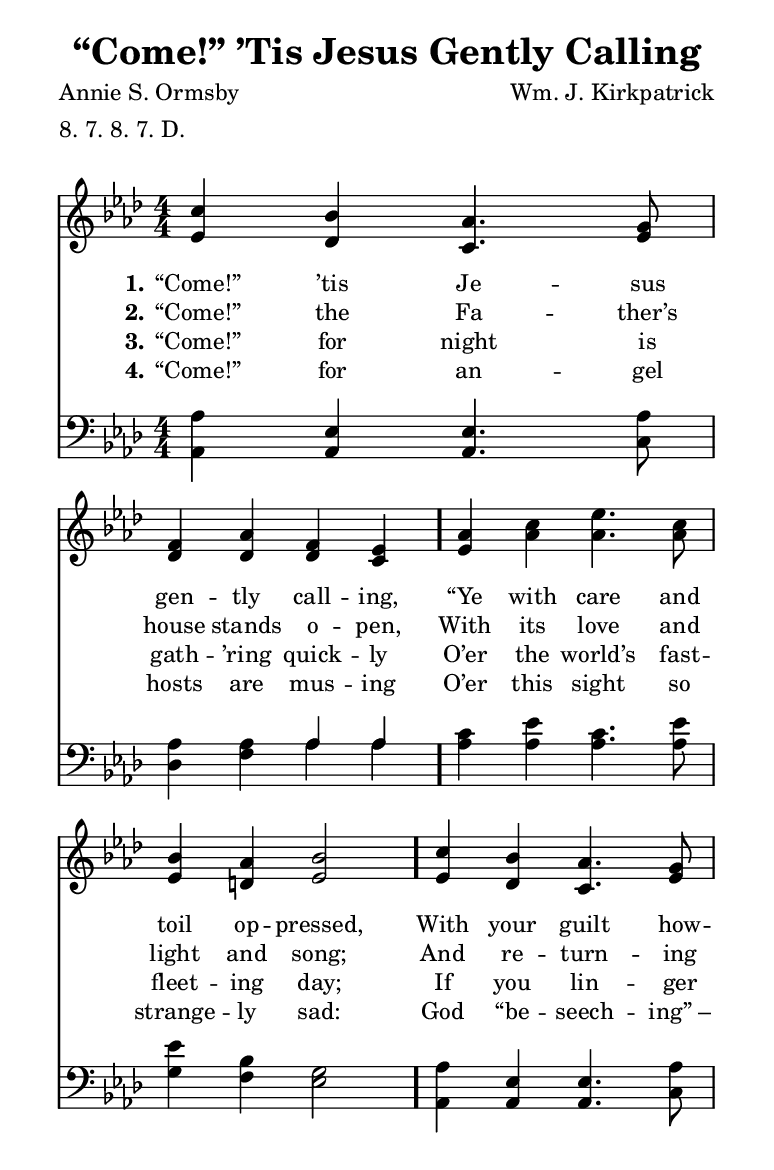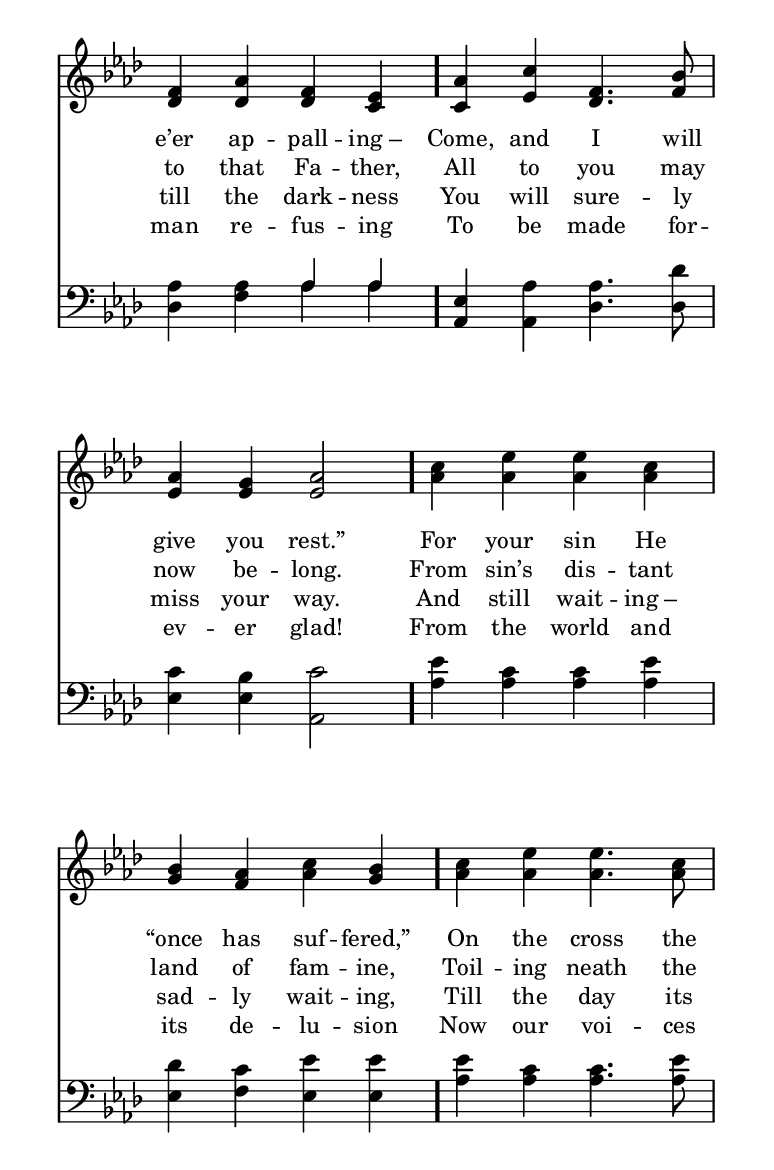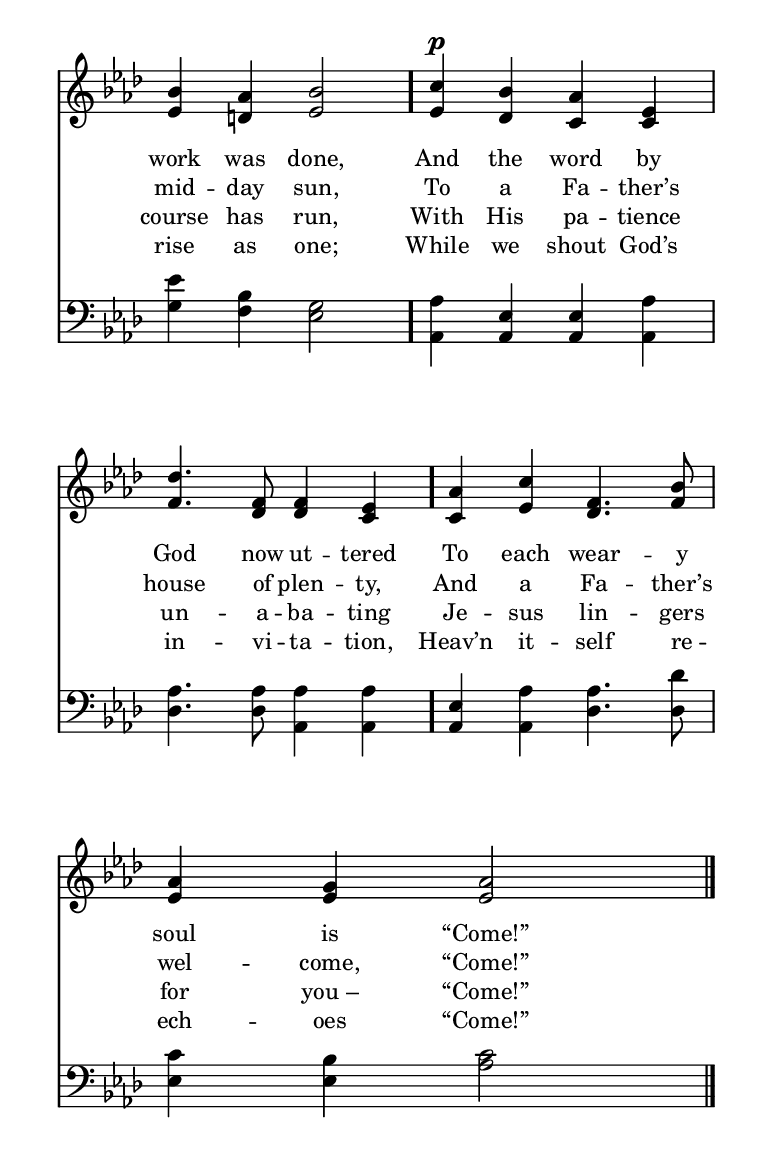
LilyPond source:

\include "common/global.ily"
\paper {
  \include "common/paper.ily"
}

\header{
  %gospel
  hymnnumber = "1"
  title = "“Come!” ’Tis Jesus Gently Calling"
  tunename = "’Tis So Sweet to Trust in Jesus"
  meter = "8. 7. 8. 7. D."
  poet = "Annie S. Ormsby"
  composer = "Wm. J. Kirkpatrick"
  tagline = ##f
}

% for fermata in MIDI
ta = { \tempo 4=90 }
tb = { \tempo 4=45 }

patternAA = { c4 c4 | c4. c8 c4 c4 | c4( c4) } % Line 1 soprano / alto / bass, Line 3 soprano
patternAB = { c4 c4 | c4. c8 c4 c4 | c2 } % Line 1 tenor, Line 2 soprano, Line 3 tenor, Line 4 soprano / alto / tenor
patternAC = { c4 c8[ c8 ] | c4. c8 c4 c4 | c2 } % Refrain line 4 soprano

patternBA = { c4 c4 | c4 c4 c4 c4 | c2 } % Line 2 alto, Line 3 alto / bass, Line 4 bass, Refrain line 1 / 2 tenor / bass, Refrain line 3 tenor, Refrain line 4 bass
patternBB = { c4 c4 | c4 c4 c4 c4 | c4( c4) } % Refrain line 1 / 2 soprano / alto, Refrain line 3 bass
patternBC = { c4. c8 | c4 c4 c4 c4 | c2 } % Refrain line 3 soprano

global = {
  \include "common/overrides.ily"
  \override Staff.TimeSignature.style = #'numbered
  \time 4/4
  \override Score.MetronomeMark.transparent = ##t % hide all fermata changes too
  \ta
  \key aes \major
  \autoBeamOff
}

notesSoprano = {
\global
\relative a' {
  c4 bes aes4. g8 f4 aes f ees     \noBreak | aes4 c ees4. c8 bes4 aes bes2 \eogbreak
  c4 bes aes4. g8 f4 aes f ees     \noBreak | aes4 c f,4. bes8 aes4 g aes2 \eogbreak
  c4 ees ees c bes aes c bes       \noBreak | c ees ees4. c8 bes4 aes bes2 \eogbreak
  % TODO actually make MIDI output soft
	% Used to use c4^\p here but that made only the soprano soft, and putting it
	% in every voice resulted in too many p's.
  c4^\markup { \dynamic p } bes aes ees des'4. f,8 f4 ees \noBreak | aes c f,4. bes8 aes4 g aes2 \eogbreak

\bar "|."
}
}

notesAlto = {
\global
\relative e' {

  ees4 des c4. ees8 des4 des des c \noBreak | ees4 aes aes4. aes8 ees4 d ees2 \eogbreak
  ees4 des c4. ees8 des4 des des c \noBreak | c4 ees des4. f8 ees4 ees ees2 \eogbreak
  aes4 aes aes aes g f aes g       \noBreak | aes aes aes4. aes8 ees4 d ees2 \eogbreak
  ees4 des c c f4. des8 des4 c     \noBreak | c ees des4. f8 ees4 ees ees2 \eogbreak

}
}

notesTenor = {
\global
\relative a {

  aes4 ees ees4. aes8 aes4 aes aes aes \noBreak | c4 ees c4. ees8 ees4 bes g2 \eogbreak
  aes4 ees ees4. aes8 aes4 aes aes aes \noBreak | ees4 aes aes4. des8 c4 bes c2 \eogbreak
  ees4 c c ees des c ees ees                                    \noBreak | ees c c4. ees8 ees4 bes g2 \eogbreak
  aes4 ees ees aes aes4. aes8 aes4 aes                          \noBreak | ees aes aes4. des8 c4 bes c2 \eogbreak

}
}

notesBass = {
\global
\relative a, {

  aes4 aes aes4. c8 des4 f aes aes  \noBreak | aes4 aes aes4. aes8 g4 f ees2 \eogbreak
  aes,4 aes aes4. c8 des4 f aes aes \noBreak | aes,4 aes des4. des8 ees4 ees aes,2 \eogbreak
  aes'4 aes aes aes ees f ees ees                            \noBreak | aes aes aes4. aes8 g4 f ees2 \eogbreak
  aes,4 aes aes aes des4. des8 aes4 aes                      \noBreak | aes aes des4. des8 ees4 ees aes2 \eogbreak

}
}

wordsA = \lyricmode {
\set stanza = "1."

“Come!” ’tis Je -- sus gen -- tly call -- ing, \bar "."
“Ye with care and toil op -- pressed, \bar "." \eogbreak
With your guilt how -- e’er ap -- pall -- ing_– \bar "."
Come, and I will give you rest.” \bar "." \eogbreak
For your sin He “once has suf -- fered,” \bar "."
On the cross the work was done, \bar "." \eogbreak
And the word by God now ut -- tered \bar "."
To each wear -- y soul is “Come!” \bar "."

}

wordsB = \lyricmode {
\set stanza = "2."

“Come!” the Fa -- ther’s house stands o -- pen,
With its love and light and song;
And re -- turn -- ing to that Fa -- ther,
All to you may now be -- long.
From sin’s dis -- tant land of fam -- ine,
Toil -- ing neath the mid -- day sun,
To a Fa -- ther’s house of plen -- ty,
And a Fa -- ther’s wel -- come, “Come!”

}

wordsC = \lyricmode {
\set stanza = "3."

“Come!” for night is gath -- ’ring quick -- ly
O’er the world’s fast -- fleet -- ing day;
If you lin -- ger till the dark -- ness
You will sure -- ly miss your way.
And still wait -- ing_– sad -- ly wait -- ing,
Till the day its course has run,
With His pa -- tience un -- a -- ba -- ting
Je -- sus lin -- gers for you_– “Come!”

}

wordsD = \lyricmode {
\set stanza = "4."

“Come!” for an -- gel hosts are mus -- ing
O’er this sight so strange -- ly sad:
God “be -- seech -- ing”_– man re -- fus -- ing
To be made for -- ev -- er glad!
From the world and its de -- lu -- sion
Now our voi -- ces rise as one;
While we shout God’s in -- vi -- ta -- tion,
Heav’n it -- self re -- ech -- oes “Come!”

}

\score {
  \context ChoirStaff <<
    \context Staff = upper <<
      \set Staff.autoBeaming = ##f
      \set ChoirStaff.systemStartDelimiter = #'SystemStartBar
      \set ChoirStaff.printPartCombineTexts = ##f
      \partcombine #'(2 . 11) \notesSoprano \notesAlto
      \context NullVoice = sopranos { \voiceOne << \notesSoprano >> }
      \context Lyrics = one   \lyricsto sopranos \wordsA
      \context Lyrics = two   \lyricsto sopranos \wordsB
      \context Lyrics = three \lyricsto sopranos \wordsC
      \context Lyrics = four  \lyricsto sopranos \wordsD
    >>
    \context Staff = men <<
      \set Staff.autoBeaming = ##f
      \clef bass
      \set ChoirStaff.printPartCombineTexts = ##f
      \partcombine #'(2 . 11) \notesTenor \notesBass
    >>
  >>
  \layout {
    \include "common/layout.ily"
  }
  #(cond ((ly:get-option 'eog-midi-permitted) #{ \midi{
    \include "common/midi.ily"
  } #}))
}

\version "2.19.49"  % necessary for upgrading to future LilyPond versions.

% vi:set et ts=2 sw=2 ai nocindent syntax=lilypond:
